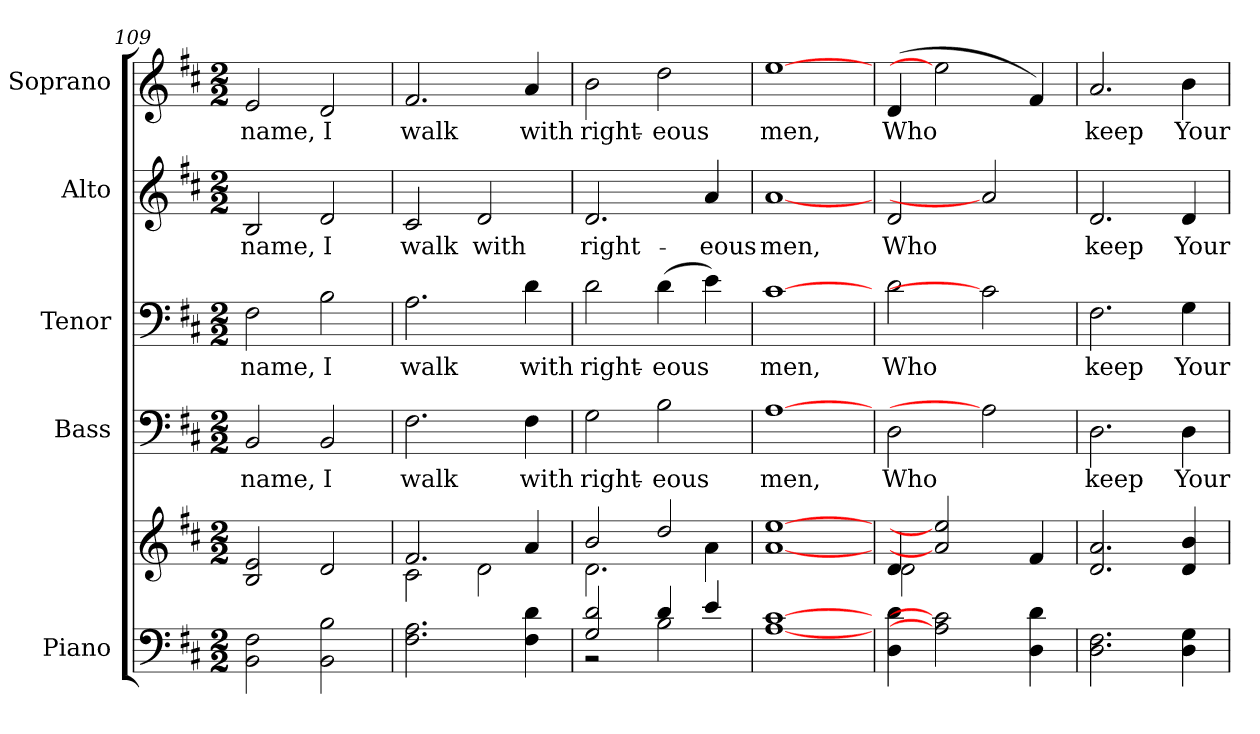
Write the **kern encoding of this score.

**kern	**kern	**kern	**text	**kern	**text	**kern	**text	**kern	**text
*part5	*part5	*part4	*part4	*part3	*part3	*part2	*part2	*part1	*part1
*staff6	*staff5	*staff4	*staff4	*staff3	*staff3	*staff2	*staff2	*staff1	*staff1
*I"Piano	*	*I"Bass	*	*I"Tenor	*	*I"Alto	*	*I"Soprano	*
*I'Pno.	*	*I'B.	*	*I'T.	*	*I'A.	*	*I'S.	*
!!LO:PB:g=z
*clefF4	*clefG2	*clefF4	*	*clefF4	*	*clefG2	*	*clefG2	*
*k[f#c#]	*k[f#c#]	*k[f#c#]	*	*k[f#c#]	*	*k[f#c#]	*	*k[f#c#]	*
*D:	*D:	*D:	*	*D:	*	*D:	*	*D:	*
*M2/2	*M2/2	*M2/2	*	*M2/2	*	*M2/2	*	*M2/2	*
=109	=109	=109	=109	=109	=109	=109	=109	=109	=109
!	!	!	!LO:LY:b:color=#000000	!	!	!	!	!	!
!	!	!	!	!	!LO:LY:b:color=#000000	!	!	!	!
!	!	!	!	!	!	!	!LO:LY:b:color=#000000	!	!
!	!	!	!	!	!	!	!	!	!LO:LY:b:color=#000000
2BBi\ 2F#i	2Bi/ 2ei	2BBi/	name,	2F#i\	name,	2Bi/	name,	2ei/	name,
!	!	!	!LO:LY:b:color=#000000	!	!	!	!	!	!
!	!	!	!	!	!LO:LY:b:color=#000000	!	!	!	!
!	!	!	!	!	!	!	!LO:LY:b:color=#000000	!	!
!	!	!	!	!	!	!	!	!	!LO:LY:b:color=#000000
2BBi\ 2Bi	2di/	2BBi/	I	2Bi\	I	2di/	I	2di/	I
=110	=110	=110	=110	=110	=110	=110	=110	=110	=110
*	*^	*	*	*	*	*	*	*	*
!	!	!	!	!LO:LY:b:color=#000000	!	!	!	!	!	!
!	!	!	!	!	!	!LO:LY:b:color=#000000	!	!	!	!
!	!	!	!	!	!	!	!	!LO:LY:b:color=#000000	!	!
!	!	!	!	!	!	!	!	!	!	!LO:LY:b:color=#000000
2.F#i\ 2.Ai	2.f#i/	2c#i\	2.F#i\	walk	2.Ai\	walk	2c#i/	walk	2.f#i/	walk
!	!	!	!	!	!	!	!	!LO:LY:b:color=#000000	!	!
.	.	2di\	.	.	.	.	2di/	with	.	.
!	!	!	!	!LO:LY:b:color=#000000	!	!	!	!	!	!
!	!	!	!	!	!	!LO:LY:b:color=#000000	!	!	!	!
!	!	!	!	!	!	!	!	!	!	!LO:LY:b:color=#000000
4F#i\ 4di	4ai/	.	4F#i\	with	4di\	with	.	.	4ai/	with
=111	=111	=111	=111	=111	=111	=111	=111	=111	=111	=111
*^	*	*	*	*	*	*	*	*	*	*
!	!	!	!	!	!LO:LY:b:color=#000000	!	!	!	!	!	!
!	!	!	!	!	!	!	!LO:LY:b:color=#000000	!	!	!	!
!	!	!	!	!	!	!	!	!	!LO:LY:b:color=#000000	!	!
!	!	!	!	!	!	!	!	!	!	!	!LO:LY:b:color=#000000
2Gi/ 2di	2r	2bi/	2.di\	2Gi\	right-	2di\	right-	2.di/	right-	2bi\	right-
!	!	!	!	!	!LO:LY:b:color=#000000	!	!	!	!	!	!
!	!	!	!	!	!	!	!LO:LY:b:color=#000000	!	!	!	!
!	!	!	!	!	!	!	!	!	!	!	!LO:LY:b:color=#000000
4di/	2Bi\	2ddi/	.	2Bi\	-eous	(4di\	-eous	.	.	2ddi\	-eous
!	!	!	!	!	!	!	!	!	!LO:LY:b:color=#000000	!	!
4ei/	.	.	4ai\	.	.	4ei\)	.	4ai/	-eous	.	.
*v	*v	*	*	*	*	*	*	*	*	*	*
*	*v	*v	*	*	*	*	*	*	*	*
=112	=112	=112	=112	=112	=112	=112	=112	=112	=112
*	*^	*	*	*	*	*	*	*	*
!	!	!	!	!LO:LY:b:color=#000000	!	!	!	!	!	!
*	*v	*v	*	*	*	*	*	*	*	*
*	*^	*	*	*	*	*	*	*	*
!	!	!	!	!	!	!LO:LY:b:color=#000000	!	!	!	!
*	*v	*v	*	*	*	*	*	*	*	*
*	*^	*	*	*	*	*	*	*	*
!	!	!	!	!	!	!	!	!LO:LY:b:color=#000000	!	!
*	*v	*v	*	*	*	*	*	*	*	*
*	*^	*	*	*	*	*	*	*	*
!	!	!	!	!	!	!	!	!	!	!LO:LY:b:color=#000000
*	*v	*v	*	*	*	*	*	*	*	*
[1Ai [1c#i	[1ai [1eei	[1Ai	men,	[1c#i	men,	[1ai	men,	[1eei	men,
=113	=113	=113	=113	=113	=113	=113	=113	=113	=113
*	*^	*	*	*	*	*	*	*	*
!	!	!	!	!LO:LY:b:color=#000000	!	!	!	!	!	!
!	!	!	!	!	!	!LO:LY:b:color=#000000	!	!	!	!
!	!	!	!	!	!	!	!	!LO:LY:b:color=#000000	!	!
!	!	!	!	!	!	!	!	!	!	!LO:LY:b:color=#000000
4Di\ 4di	4di/	2di\	2Di\	Who	2di\	Who	2di/	Who	(4di/	Who
2Ai] 2c#i]	2ai] 2eei]	.	.	.	.	.	.	.	2eei]	.
.	.	2ryy	2Ai]	.	2c#i]	.	2ai]	.	.	.
4Di\ 4di	4f#i/	.	.	.	.	.	.	.	4f#i/)	.
*	*v	*v	*	*	*	*	*	*	*	*
=114	=114	=114	=114	=114	=114	=114	=114	=114	=114
!	!	!	!LO:LY:b:color=#000000	!	!	!	!	!	!
!	!	!	!	!	!LO:LY:b:color=#000000	!	!	!	!
!	!	!	!	!	!	!	!LO:LY:b:color=#000000	!	!
!	!	!	!	!	!	!	!	!	!LO:LY:b:color=#000000
2.Di\ 2.F#i	2.di/ 2.ai	2.Di\	keep	2.F#i\	keep	2.di/	keep	2.ai/	keep
!	!	!	!LO:LY:b:color=#000000	!	!	!	!	!	!
!	!	!	!	!	!LO:LY:b:color=#000000	!	!	!	!
!	!	!	!	!	!	!	!LO:LY:b:color=#000000	!	!
!	!	!	!	!	!	!	!	!	!LO:LY:b:color=#000000
4Di\ 4Gi	4di/ 4bi	4Di\	Your	4Gi\	Your	4di/	Your	4bi\	Your
=	=	=	=	=	=	=	=	=	=
*-	*-	*-	*-	*-	*-	*-	*-	*-	*-
